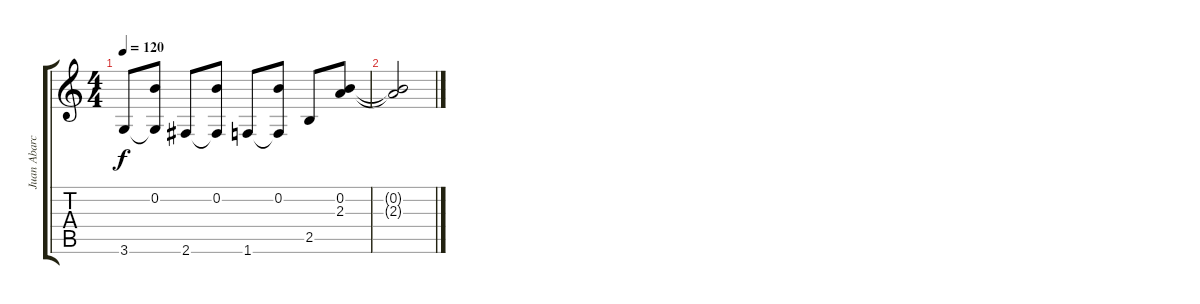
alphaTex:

\track ("Juan Abarca" "Juan Abarc") {instrument acousticguitarnylon}
\staff {score tabs}
\tuning (E4 B3 G3 D3 A2 E2) {hide}
\ts (4 4)
\tempo 120
\clef g2
\ks c
3.6.8{dy f} (0.2 3.6{t}).8 2.6.8 (0.2 2.6{t}).8 1.6.8 (0.2 1.6{t}).8 2.5.8 (0.2 2.3).8 |
(0.2{t} 2.3{t}).2
